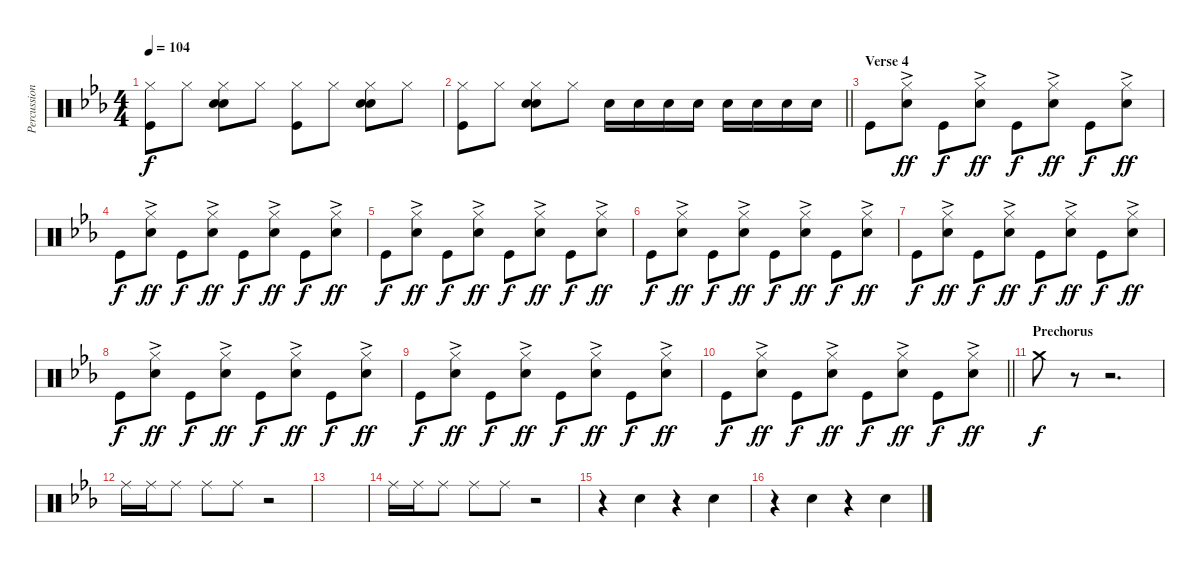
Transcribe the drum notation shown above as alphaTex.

\track ("Percussion" "Percussion") {instrument percussion}
\staff {score}
\articulation defaults
\ts (4 4)
\tempo 104
\clef neutral
\ks eb
("Hi-Hat (closed)" "Kick (hit)").8{dy f} "Hi-Hat (closed)".8 ("Hi-Hat (closed)" "Hand Clap (hit)" "Snare (hit) 2").8 "Hi-Hat (closed)".8 ("Hi-Hat (closed)" "Kick (hit)").8 "Hi-Hat (closed)".8 ("Hi-Hat (closed)" "Hand Clap (hit)" "Snare (hit) 2").8 "Hi-Hat (closed)".8 |
\barLineRight lightlight
("Hi-Hat (closed)" "Kick (hit)").8 "Hi-Hat (closed)".8 ("Hi-Hat (closed)" "Hand Clap (hit)" "Snare (hit) 2").8 "Hi-Hat (closed)".8 "Snare (hit) 2".16 "Snare (hit) 2".16 "Snare (hit) 2".16 "Snare (hit) 2".16 "Snare (hit) 2".16 "Snare (hit) 2".16 "Snare (hit) 2".16 "Snare (hit) 2".16 |
\section ("" "Verse 4")
"Kick (hit)".8 ("Hi-Hat (closed)"{ac} "Hand Clap (hit)").8{dy ff} "Kick (hit)".8{dy f} ("Hi-Hat (closed)"{ac} "Hand Clap (hit)").8{dy ff} "Kick (hit)".8{dy f} ("Hi-Hat (closed)"{ac} "Hand Clap (hit)").8{dy ff} "Kick (hit)".8{dy f} ("Hi-Hat (closed)"{ac} "Hand Clap (hit)").8{dy ff} |
"Kick (hit)".8{dy f} ("Hi-Hat (closed)"{ac} "Hand Clap (hit)").8{dy ff} "Kick (hit)".8{dy f} ("Hi-Hat (closed)"{ac} "Hand Clap (hit)").8{dy ff} "Kick (hit)".8{dy f} ("Hi-Hat (closed)"{ac} "Hand Clap (hit)").8{dy ff} "Kick (hit)".8{dy f} ("Hi-Hat (closed)"{ac} "Hand Clap (hit)").8{dy ff} |
"Kick (hit)".8{dy f} ("Hi-Hat (closed)"{ac} "Hand Clap (hit)").8{dy ff} "Kick (hit)".8{dy f} ("Hi-Hat (closed)"{ac} "Hand Clap (hit)").8{dy ff} "Kick (hit)".8{dy f} ("Hi-Hat (closed)"{ac} "Hand Clap (hit)").8{dy ff} "Kick (hit)".8{dy f} ("Hi-Hat (closed)"{ac} "Hand Clap (hit)").8{dy ff} |
"Kick (hit)".8{dy f} ("Hi-Hat (closed)"{ac} "Hand Clap (hit)").8{dy ff} "Kick (hit)".8{dy f} ("Hi-Hat (closed)"{ac} "Hand Clap (hit)").8{dy ff} "Kick (hit)".8{dy f} ("Hi-Hat (closed)"{ac} "Hand Clap (hit)").8{dy ff} "Kick (hit)".8{dy f} ("Hi-Hat (closed)"{ac} "Hand Clap (hit)").8{dy ff} |
"Kick (hit)".8{dy f} ("Hi-Hat (closed)"{ac} "Hand Clap (hit)").8{dy ff} "Kick (hit)".8{dy f} ("Hi-Hat (closed)"{ac} "Hand Clap (hit)").8{dy ff} "Kick (hit)".8{dy f} ("Hi-Hat (closed)"{ac} "Hand Clap (hit)").8{dy ff} "Kick (hit)".8{dy f} ("Hi-Hat (closed)"{ac} "Hand Clap (hit)").8{dy ff} |
"Kick (hit)".8{dy f} ("Hi-Hat (closed)"{ac} "Hand Clap (hit)").8{dy ff} "Kick (hit)".8{dy f} ("Hi-Hat (closed)"{ac} "Hand Clap (hit)").8{dy ff} "Kick (hit)".8{dy f} ("Hi-Hat (closed)"{ac} "Hand Clap (hit)").8{dy ff} "Kick (hit)".8{dy f} ("Hi-Hat (closed)"{ac} "Hand Clap (hit)").8{dy ff} |
"Kick (hit)".8{dy f} ("Hi-Hat (closed)"{ac} "Hand Clap (hit)").8{dy ff} "Kick (hit)".8{dy f} ("Hi-Hat (closed)"{ac} "Hand Clap (hit)").8{dy ff} "Kick (hit)".8{dy f} ("Hi-Hat (closed)"{ac} "Hand Clap (hit)").8{dy ff} "Kick (hit)".8{dy f} ("Hi-Hat (closed)"{ac} "Hand Clap (hit)").8{dy ff} |
\barLineRight lightlight "Kick (hit)".8{dy f}
("Hi-Hat (closed)"{ac} "Hand Clap (hit)").8{dy ff} "Kick (hit)".8{dy f} ("Hi-Hat (closed)"{ac} "Hand Clap (hit)").8{dy ff} "Kick (hit)".8{dy f} ("Hi-Hat (closed)"{ac} "Hand Clap (hit)").8{dy ff} "Kick (hit)".8{dy f} ("Hi-Hat (closed)"{ac} "Hand Clap (hit)").8{dy ff} |
\section ("" "Prechorus")
"Crash medium (hit)".8{dy f} r.8{volume 5} r.2{d} |
"Ride (middle)".16 "Ride (middle)".16 "Ride (middle)".8 "Ride (middle)".8 "Ride (middle)".8 r.2 |
|
"Ride (middle)".16 "Ride (middle)".16 "Ride (middle)".8 "Ride (middle)".8 "Ride (middle)".8 r.2 |
r.4 "Hand Clap (hit)".4 r.4 "Hand Clap (hit)".4 |
r.4 "Hand Clap (hit)".4 r.4 "Hand Clap (hit)".4
